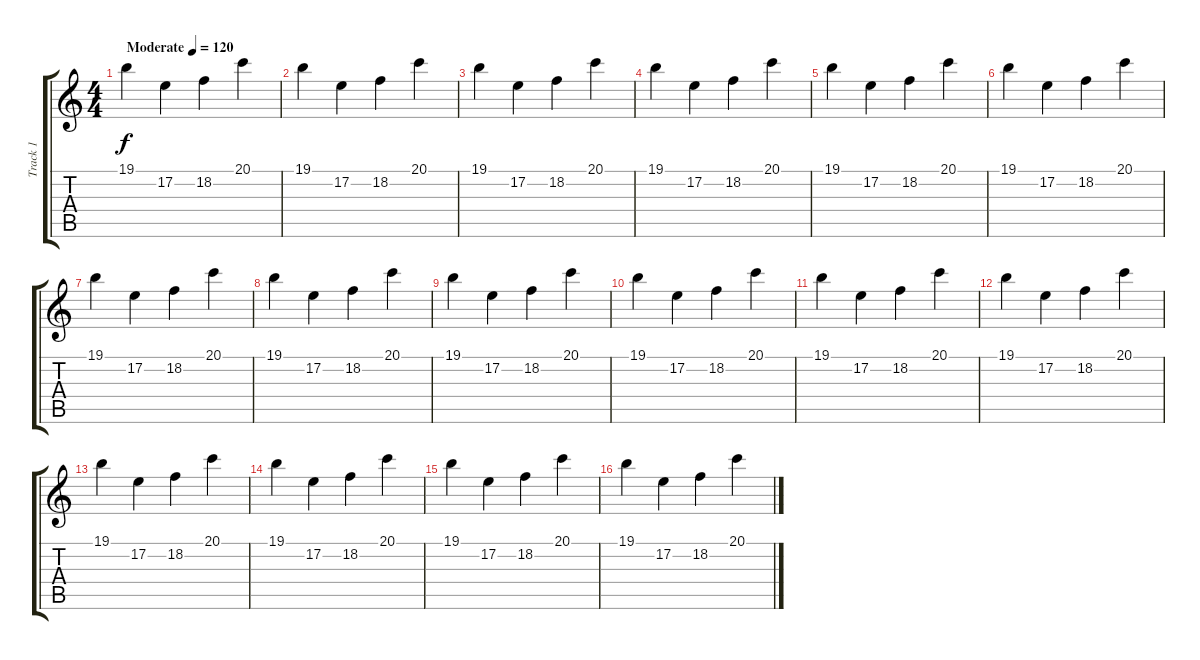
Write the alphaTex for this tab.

\track ("Track 1" "Track 1") {instrument dulcimer}
\staff {score tabs}
\tuning (E4 B3 G3 D3 A2 E2) {hide}
\ts (4 4)
\tempo (120 "Moderate")
\clef g2
\ks c
19.1.4{dy f instrument dulcimer} 17.2.4 18.2.4 20.1.4 |
19.1.4 17.2.4 18.2.4 20.1.4 |
19.1.4 17.2.4 18.2.4 20.1.4 |
19.1.4 17.2.4 18.2.4 20.1.4 |
19.1.4 17.2.4 18.2.4 20.1.4 |
19.1.4 17.2.4 18.2.4 20.1.4 |
19.1.4 17.2.4 18.2.4 20.1.4 |
19.1.4 17.2.4 18.2.4 20.1.4 |
19.1.4 17.2.4 18.2.4 20.1.4 |
19.1.4 17.2.4 18.2.4 20.1.4 |
19.1.4 17.2.4 18.2.4 20.1.4 |
19.1.4 17.2.4 18.2.4 20.1.4 |
19.1.4 17.2.4 18.2.4 20.1.4 |
19.1.4 17.2.4 18.2.4 20.1.4 |
19.1.4 17.2.4 18.2.4 20.1.4 |
19.1.4 17.2.4 18.2.4 20.1.4
